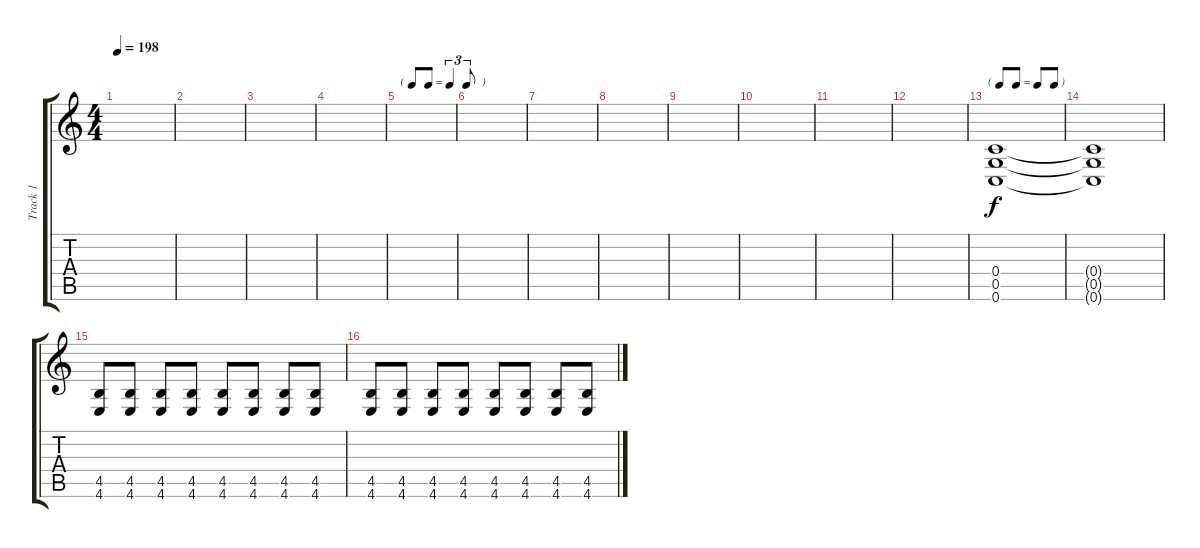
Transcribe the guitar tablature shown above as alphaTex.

\track ("Track 1" "Track 1") {instrument distortionguitar}
\staff {score tabs}
\tuning (D4 A3 F3 C3 G2 C2) {hide}
\ts (4 4)
\tempo 198
\clef g2
\ks c
|
|
|
|
\tf triplet8th
|
|
|
|
|
|
|
|
\tf none
(0.4 0.5 0.6).1 |
(0.4{t} 0.5{t} 0.6{t}).1 |
(4.5 4.6).8 (4.5 4.6).8 (4.5 4.6).8 (4.5 4.6).8 (4.5 4.6).8 (4.5 4.6).8 (4.5 4.6).8 (4.5 4.6).8 |
(4.5 4.6).8 (4.5 4.6).8 (4.5 4.6).8 (4.5 4.6).8 (4.5 4.6).8 (4.5 4.6).8 (4.5 4.6).8 (4.5 4.6).8
